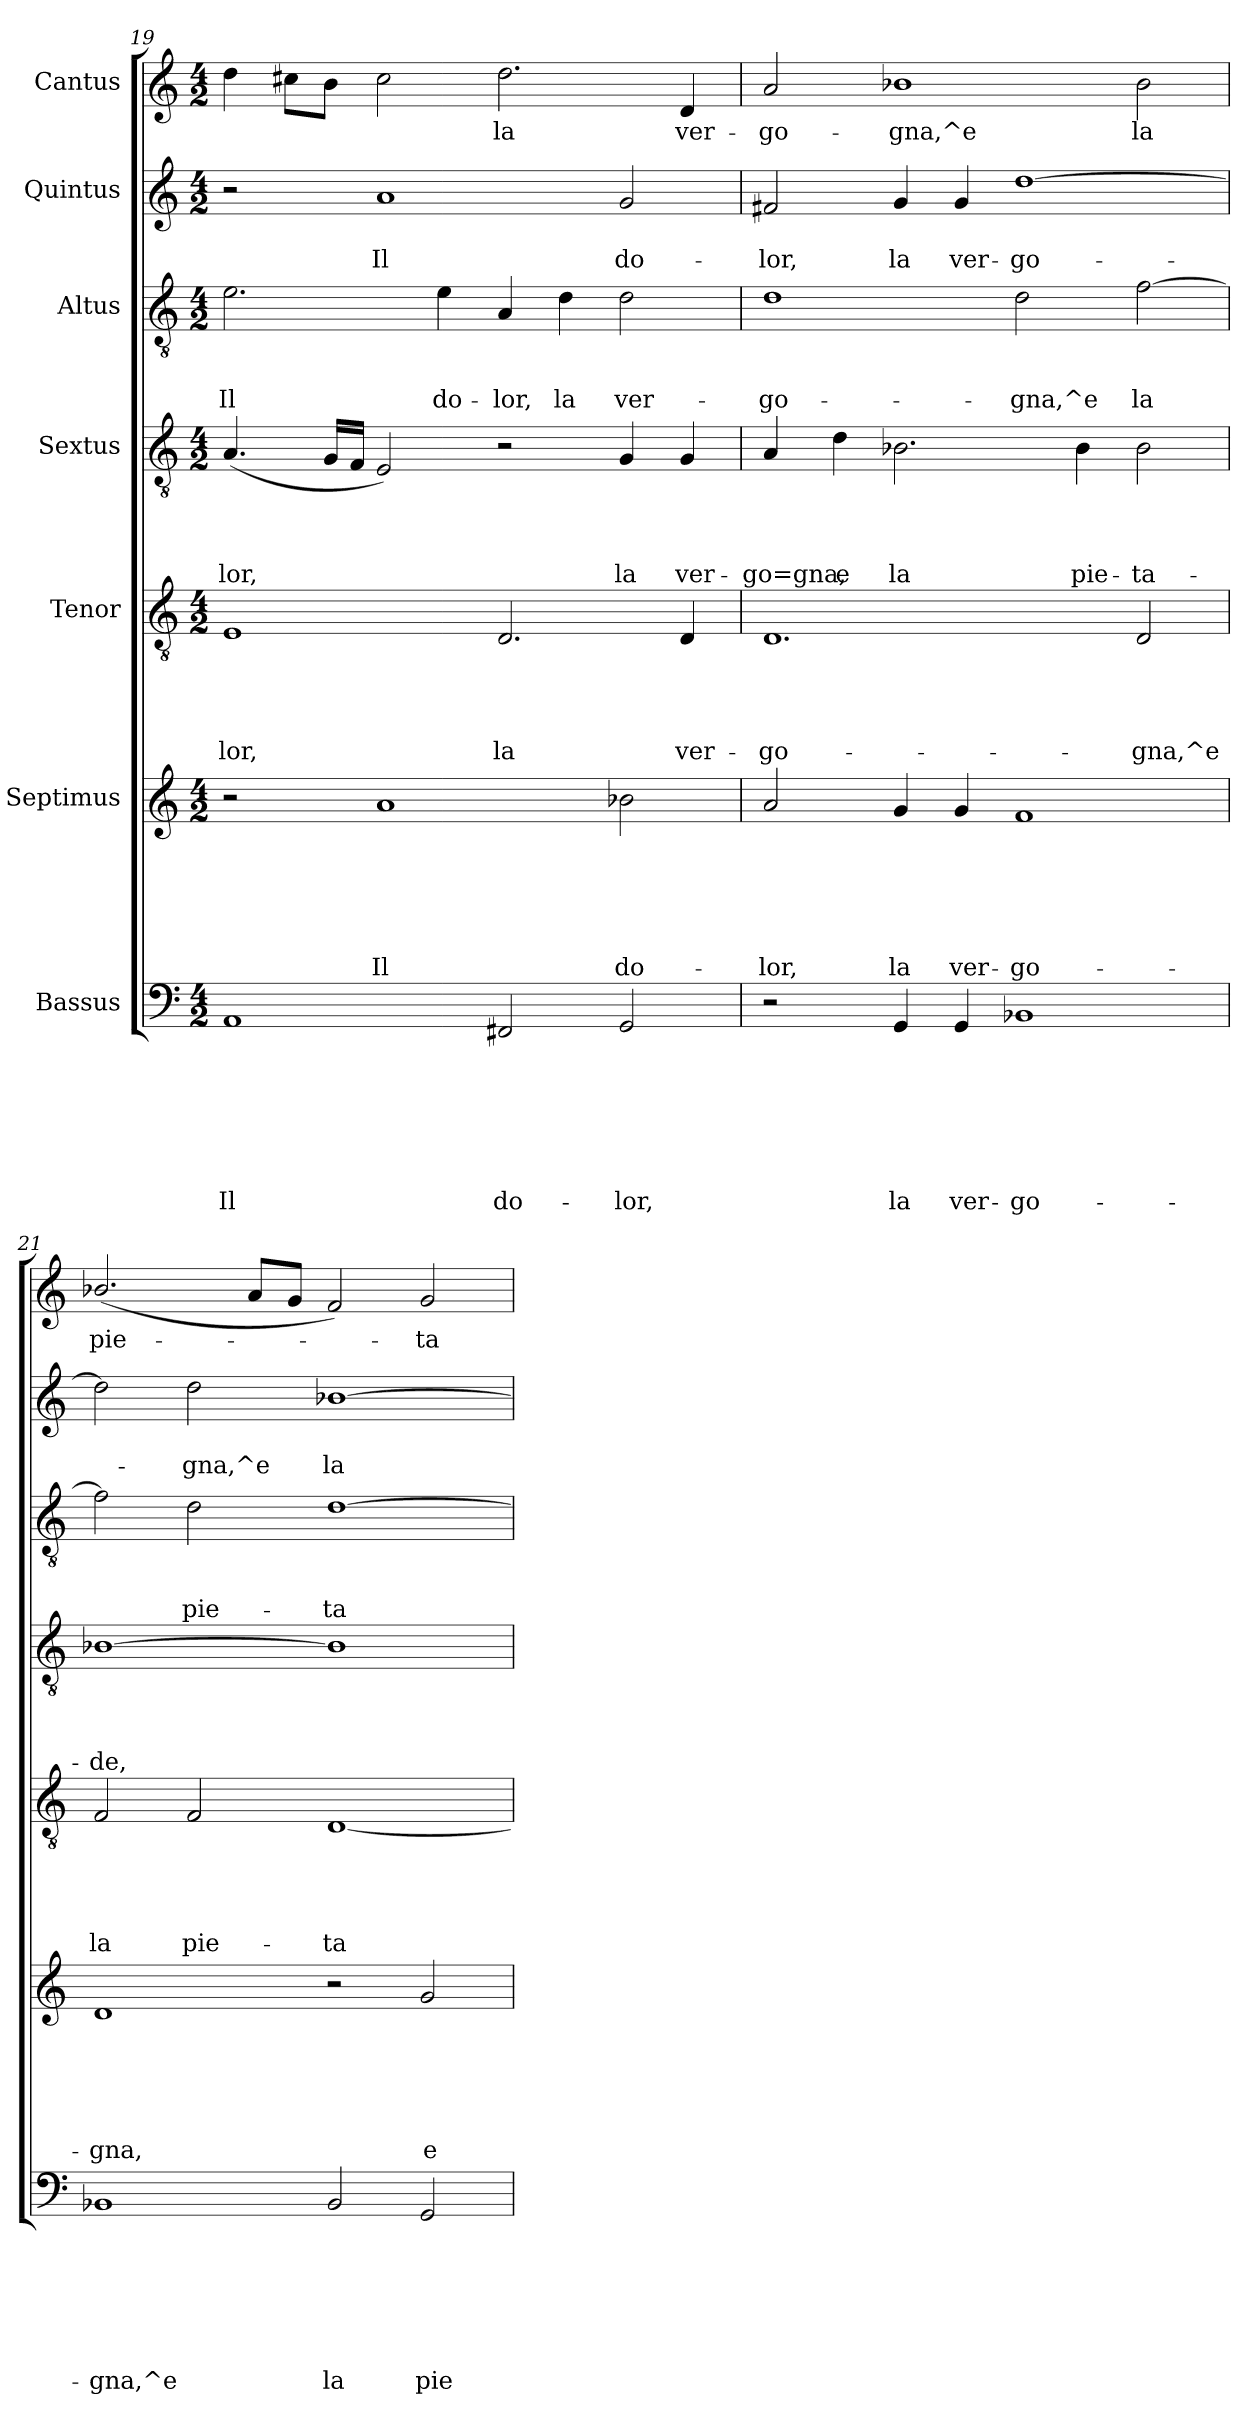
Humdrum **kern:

**kern	**text	**text	**text	**text	**text	**text	**text	**kern	**text	**text	**text	**text	**text	**text	**kern	**text	**text	**text	**text	**text	**kern	**text	**text	**text	**text	**kern	**text	**text	**text	**kern	**text	**text	**kern	**text
*part7	*part7	*part7	*part7	*part7	*part7	*part7	*part7	*part6	*part6	*part6	*part6	*part6	*part6	*part6	*part5	*part5	*part5	*part5	*part5	*part5	*part4	*part4	*part4	*part4	*part4	*part3	*part3	*part3	*part3	*part2	*part2	*part2	*part1	*part1
*staff7	*staff7	*staff7	*staff7	*staff7	*staff7	*staff7	*staff7	*staff6	*staff6	*staff6	*staff6	*staff6	*staff6	*staff6	*staff5	*staff5	*staff5	*staff5	*staff5	*staff5	*staff4	*staff4	*staff4	*staff4	*staff4	*staff3	*staff3	*staff3	*staff3	*staff2	*staff2	*staff2	*staff1	*staff1
*I"Bassus	*	*	*	*	*	*	*	*I"Septimus	*	*	*	*	*	*	*I"Tenor	*	*	*	*	*	*I"Sextus	*	*	*	*	*I"Altus	*	*	*	*I"Quintus	*	*	*I"Cantus	*
*clefF4	*	*	*	*	*	*	*	*clefG2	*	*	*	*	*	*	*clefGv2	*	*	*	*	*	*clefGv2	*	*	*	*	*clefGv2	*	*	*	*clefG2	*	*	*clefG2	*
*k[]	*	*	*	*	*	*	*	*k[]	*	*	*	*	*	*	*k[]	*	*	*	*	*	*k[]	*	*	*	*	*k[]	*	*	*	*k[]	*	*	*k[]	*
*C:	*	*	*	*	*	*	*	*C:	*	*	*	*	*	*	*C:	*	*	*	*	*	*C:	*	*	*	*	*C:	*	*	*	*C:	*	*	*C:	*
*M4/2	*	*	*	*	*	*	*	*M4/2	*	*	*	*	*	*	*M4/2	*	*	*	*	*	*M4/2	*	*	*	*	*M4/2	*	*	*	*M4/2	*	*	*M4/2	*
=19	=19	=19	=19	=19	=19	=19	=19	=19	=19	=19	=19	=19	=19	=19	=19	=19	=19	=19	=19	=19	=19	=19	=19	=19	=19	=19	=19	=19	=19	=19	=19	=19	=19	=19
!	!	!	!	!	!	!	!LO:LY:b	!	!	!	!	!	!	!	!	!	!	!	!	!LO:LY:b	!	!	!	!	!LO:LY:b	!	!	!	!LO:LY:b	!	!	!	!	!
1AA	.	.	.	.	.	.	Il	2r	.	.	.	.	.	.	1E	.	.	.	.	-lor,	(<4.A/	.	.	.	-lor,	2.e\	.	.	Il	2r	.	.	4dd\	.
.	.	.	.	.	.	.	.	.	.	.	.	.	.	.	.	.	.	.	.	.	.	.	.	.	.	.	.	.	.	.	.	.	8cc#X\L	.
.	.	.	.	.	.	.	.	.	.	.	.	.	.	.	.	.	.	.	.	.	16G/LL	.	.	.	.	.	.	.	.	.	.	.	8b\J	.
.	.	.	.	.	.	.	.	.	.	.	.	.	.	.	.	.	.	.	.	.	16F/JJ	.	.	.	.	.	.	.	.	.	.	.	.	.
!	!	!	!	!	!	!	!	!	!	!	!	!	!	!LO:LY:b	!	!	!	!	!	!	!	!	!	!	!	!	!	!	!	!	!	!LO:LY:b	!	!
.	.	.	.	.	.	.	.	1a	.	.	.	.	.	Il	.	.	.	.	.	.	2E/)	.	.	.	.	.	.	.	.	1a	.	Il	2cc#\	.
!	!	!	!	!	!	!	!	!	!	!	!	!	!	!	!	!	!	!	!	!	!	!	!	!	!	!	!	!	!LO:LY:b	!	!	!	!	!
.	.	.	.	.	.	.	.	.	.	.	.	.	.	.	.	.	.	.	.	.	.	.	.	.	.	4e\	.	.	do-	.	.	.	.	.
!	!	!	!	!	!	!	!LO:LY:b	!	!	!	!	!	!	!	!	!	!	!	!	!LO:LY:b	!	!	!	!	!	!	!	!	!LO:LY:b	!	!	!	!	!LO:LY:b
2FF#X/	.	.	.	.	.	.	do-	.	.	.	.	.	.	.	2.D/	.	.	.	.	la	2r	.	.	.	.	4A/	.	.	-lor,	.	.	.	2.dd\	la
!	!	!	!	!	!	!	!	!	!	!	!	!	!	!	!	!	!	!	!	!	!	!	!	!	!	!	!	!	!LO:LY:b	!	!	!	!	!
.	.	.	.	.	.	.	.	.	.	.	.	.	.	.	.	.	.	.	.	.	.	.	.	.	.	4d\	.	.	la	.	.	.	.	.
!	!	!	!	!	!	!	!LO:LY:b	!	!	!	!	!	!	!LO:LY:b	!	!	!	!	!	!	!	!	!	!	!LO:LY:b	!	!	!	!LO:LY:b	!	!	!LO:LY:b	!	!
2GG/	.	.	.	.	.	.	-lor,	2b-X\	.	.	.	.	.	do-	.	.	.	.	.	.	4G/	.	.	.	la	2d\	.	.	ver-	2g/	.	do-	.	.
!	!	!	!	!	!	!	!	!	!	!	!	!	!	!	!	!	!	!	!	!LO:LY:b	!	!	!	!	!LO:LY:b	!	!	!	!	!	!	!	!	!LO:LY:b
.	.	.	.	.	.	.	.	.	.	.	.	.	.	.	4D/	.	.	.	.	ver-	4G/	.	.	.	ver-	.	.	.	.	.	.	.	4d/	ver-
=20	=20	=20	=20	=20	=20	=20	=20	=20	=20	=20	=20	=20	=20	=20	=20	=20	=20	=20	=20	=20	=20	=20	=20	=20	=20	=20	=20	=20	=20	=20	=20	=20	=20	=20
!	!	!	!	!	!	!	!	!	!	!	!	!	!	!LO:LY:b	!	!	!	!	!	!LO:LY:b	!	!	!	!	!LO:LY:b	!	!	!	!LO:LY:b	!	!	!LO:LY:b	!	!LO:LY:b
2r	.	.	.	.	.	.	.	2a/	.	.	.	.	.	-lor,	1.D	.	.	.	.	-go-	4A/	.	.	.	-go=gna,	1d	.	.	-go-	2f#X/	.	-lor,	2a/	-go-
!	!	!	!	!	!	!	!	!	!	!	!	!	!	!	!	!	!	!	!	!	!	!	!	!	!LO:LY:b	!	!	!	!	!	!	!	!	!
.	.	.	.	.	.	.	.	.	.	.	.	.	.	.	.	.	.	.	.	.	4d\	.	.	.	e	.	.	.	.	.	.	.	.	.
!	!	!	!	!	!	!	!LO:LY:b	!	!	!	!	!	!	!LO:LY:b	!	!	!	!	!	!	!	!	!	!	!LO:LY:b	!	!	!	!	!	!	!LO:LY:b	!	!LO:LY:b
4GG/	.	.	.	.	.	.	la	4g/	.	.	.	.	.	la	.	.	.	.	.	.	2.B-X\	.	.	.	la	.	.	.	.	4g/	.	la	1b-X	-gna,^e
!	!	!	!	!	!	!	!LO:LY:b	!	!	!	!	!	!	!LO:LY:b	!	!	!	!	!	!	!	!	!	!	!	!	!	!	!	!	!	!LO:LY:b	!	!
4GG/	.	.	.	.	.	.	ver-	4g/	.	.	.	.	.	ver-	.	.	.	.	.	.	.	.	.	.	.	.	.	.	.	4g/	.	ver-	.	.
!	!	!	!	!	!	!	!LO:LY:b	!	!	!	!	!	!	!LO:LY:b	!	!	!	!	!	!	!	!	!	!	!	!	!	!	!LO:LY:b	!	!	!LO:LY:b	!	!
1BB-X	.	.	.	.	.	.	-go-	1f	.	.	.	.	.	-go-	.	.	.	.	.	.	.	.	.	.	.	2d\	.	.	-gna,^e	[>1dd	.	-go-	.	.
!	!	!	!	!	!	!	!	!	!	!	!	!	!	!	!	!	!	!	!	!	!	!	!	!	!LO:LY:b	!	!	!	!	!	!	!	!	!
.	.	.	.	.	.	.	.	.	.	.	.	.	.	.	.	.	.	.	.	.	4B-\	.	.	.	pie-	.	.	.	.	.	.	.	.	.
!	!	!	!	!	!	!	!	!	!	!	!	!	!	!	!	!	!	!	!	!LO:LY:b	!	!	!	!	!LO:LY:b	!	!	!	!LO:LY:b	!	!	!	!	!LO:LY:b
.	.	.	.	.	.	.	.	.	.	.	.	.	.	.	2D/	.	.	.	.	-gna,^e	2B-\	.	.	.	-ta-	[>2f\	.	.	la	.	.	.	2b-\	la
!!LO:PB:g=z
=21	=21	=21	=21	=21	=21	=21	=21	=21	=21	=21	=21	=21	=21	=21	=21	=21	=21	=21	=21	=21	=21	=21	=21	=21	=21	=21	=21	=21	=21	=21	=21	=21	=21	=21
!	!	!	!	!	!	!	!LO:LY:b	!	!	!	!	!	!	!LO:LY:b	!	!	!	!	!	!LO:LY:b	!	!	!	!	!LO:LY:b	!	!	!	!	!	!	!	!	!LO:LY:b
1BB-X	.	.	.	.	.	.	-gna,^e	1d	.	.	.	.	.	-gna,	2F/	.	.	.	.	la	[>1B-X	.	.	.	-de,	2f\]	.	.	.	2dd\]	.	.	(<2.b-X/	pie-
!	!	!	!	!	!	!	!	!	!	!	!	!	!	!	!	!	!	!	!	!LO:LY:b	!	!	!	!	!	!	!	!	!LO:LY:b	!	!	!LO:LY:b	!	!
.	.	.	.	.	.	.	.	.	.	.	.	.	.	.	2F/	.	.	.	.	pie-	.	.	.	.	.	2d\	.	.	pie-	2dd\	.	-gna,^e	.	.
.	.	.	.	.	.	.	.	.	.	.	.	.	.	.	.	.	.	.	.	.	.	.	.	.	.	.	.	.	.	.	.	.	8a/L	.
.	.	.	.	.	.	.	.	.	.	.	.	.	.	.	.	.	.	.	.	.	.	.	.	.	.	.	.	.	.	.	.	.	8g/J	.
!	!	!	!	!	!	!	!LO:LY:b	!	!	!	!	!	!	!	!	!	!	!	!	!LO:LY:b	!	!	!	!	!	!	!	!	!LO:LY:b	!	!	!LO:LY:b	!	!
2BB-/	.	.	.	.	.	.	la	2r	.	.	.	.	.	.	[<1D	.	.	.	.	-ta-	1B-]	.	.	.	.	[>1d	.	.	-ta-	[>1b-X	.	la	2f/)	.
!	!	!	!	!	!	!	!LO:LY:b	!	!	!	!	!	!	!LO:LY:b	!	!	!	!	!	!	!	!	!	!	!	!	!	!	!	!	!	!	!	!LO:LY:b
2GG/	.	.	.	.	.	.	pie-	2g/	.	.	.	.	.	e	.	.	.	.	.	.	.	.	.	.	.	.	.	.	.	.	.	.	2g/	-ta-
=	=	=	=	=	=	=	=	=	=	=	=	=	=	=	=	=	=	=	=	=	=	=	=	=	=	=	=	=	=	=	=	=	=	=
*-	*-	*-	*-	*-	*-	*-	*-	*-	*-	*-	*-	*-	*-	*-	*-	*-	*-	*-	*-	*-	*-	*-	*-	*-	*-	*-	*-	*-	*-	*-	*-	*-	*-	*-
